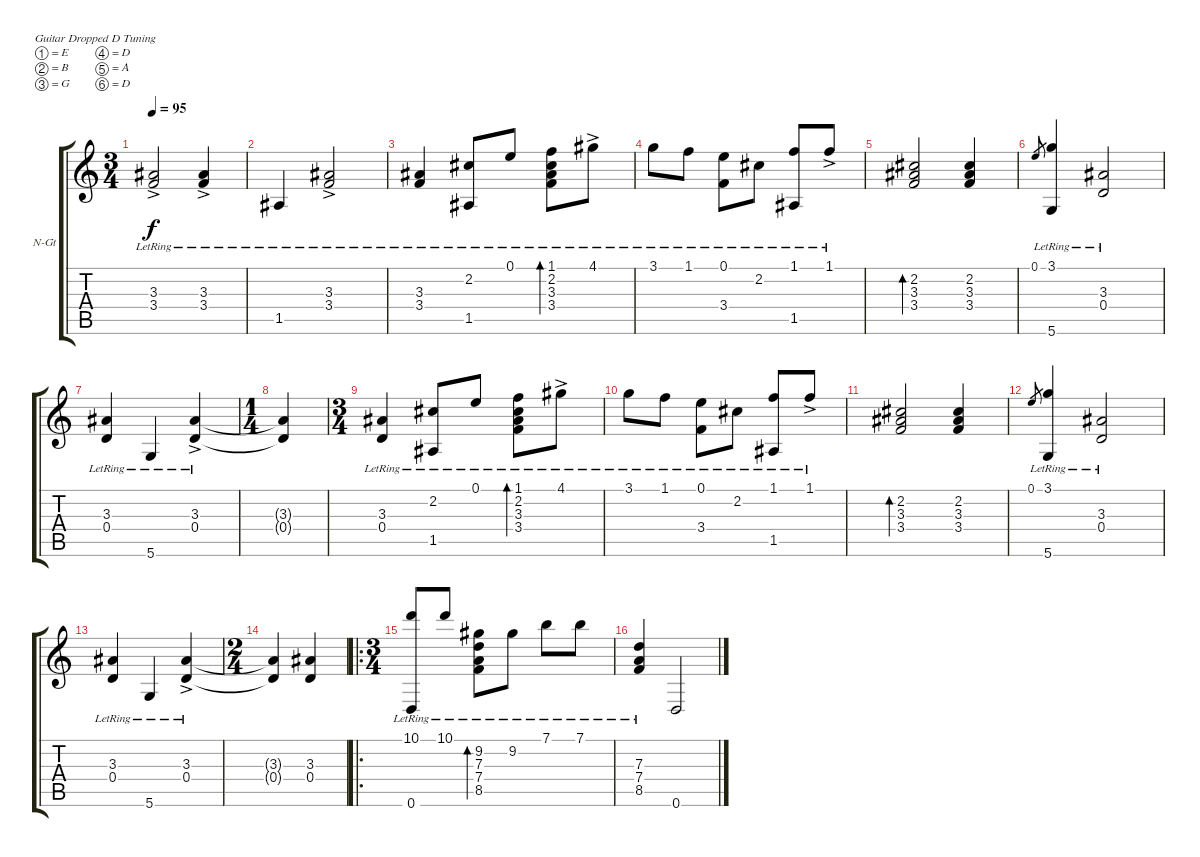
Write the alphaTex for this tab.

\defaultSystemsLayout 4
\bracketExtendMode groupsimilarinstruments
\firstSystemTrackNameOrientation horizontal
\otherSystemsTrackNameOrientation horizontal
\track ("Nylon Guitar" "N-Gt") {instrument acousticguitarnylon}
\staff {score tabs}
\tuning (E4 B3 G3 D3 A2 D2)
\ts (3 4)
\tempo 95
\clef g2
\ks c
(3.3{lr} 3.4{ac lr}).2{dy f} (3.4{ac lr} 3.3{lr}).4 |
1.5{lr}.4 (3.4{ac lr} 3.3{lr}).2 |
(3.4{lr} 3.3{lr}).4 (2.2{lr} 1.5{lr}).8 0.1{lr}.8 (1.1{lr} 3.4{lr} 3.3{lr} 2.2{lr}).8{bd 130} 4.1{ac lr}.8 |
3.1{lr}.8 1.1{lr}.8 (0.1{lr} 3.4{lr}).8 2.2{lr}.8 (1.1{lr} 1.5{lr}).8 1.1{ac lr}.8 |
(3.4 3.3 2.2).2{bd 128} (3.4 3.3 2.2).4 |
0.1.8{gr} (3.1{lr} 5.6{lr}).4 (0.4{lr} 3.3{lr}).2 |
(0.4{lr} 3.3{lr}).4 5.6{lr}.4 (0.4{lr} 3.3{ac lr}).4 |
\ts (1 4)
(0.4{t} 3.3{t}).4 |
\ts (3 4)
(0.4{lr} 3.3{lr}).4 (2.2{lr} 1.5{lr}).8 0.1{lr}.8 (1.1{lr} 3.4{lr} 3.3{lr} 2.2{lr}).8{bd 130} 4.1{ac lr}.8 |
3.1{lr}.8 1.1{lr}.8 (0.1{lr} 3.4{lr}).8 2.2{lr}.8 (1.1{lr} 1.5{lr}).8 1.1{ac lr}.8 |
(3.4 3.3 2.2).2{bd 128} (3.4 3.3 2.2).4 |
0.1.8{gr} (3.1{lr} 5.6{lr}).4 (0.4{lr} 3.3{lr}).2 |
(0.4{lr} 3.3{lr}).4 5.6{lr}.4 (0.4{lr} 3.3{ac lr}).4 |
\ts (2 4)
(0.4{t} 3.3{t}).4 (0.4 3.3).4 |
\ro
\ts (3 4)
(0.6{lr} 10.1{lr}).8 10.1{lr}.8 (9.2{lr} 8.5{lr} 7.4{lr} 7.3{lr}).8{bd 126} 9.2{lr}.8 7.1{lr}.8 7.1{lr}.8 |
(8.5{lr} 7.4{lr} 7.3{lr}).4 0.6.2
